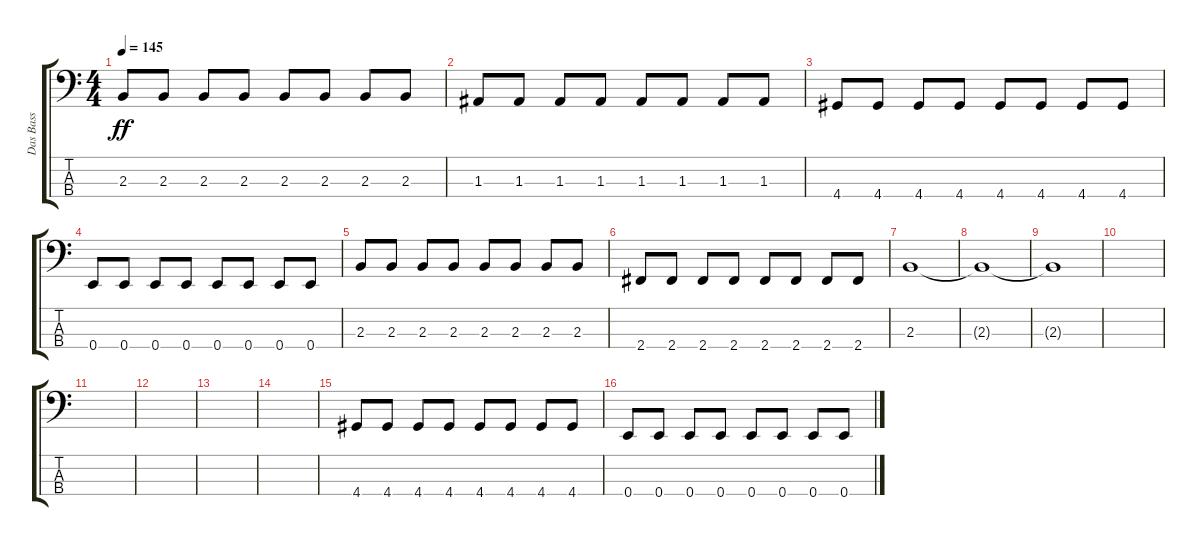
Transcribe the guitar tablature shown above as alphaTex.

\track ("Das Bass" "Das Bass") {instrument electricbassfinger}
\staff {score tabs}
\tuning (G2 D2 A1 E1) {hide}
\ts (4 4)
\tempo 145
\clef f4
\ks c
2.3.8{dy ff} 2.3.8 2.3.8 2.3.8 2.3.8 2.3.8 2.3.8 2.3.8 |
1.3.8 1.3.8 1.3.8 1.3.8 1.3.8 1.3.8 1.3.8 1.3.8 |
4.4.8 4.4.8 4.4.8 4.4.8 4.4.8 4.4.8 4.4.8 4.4.8 |
0.4.8 0.4.8 0.4.8 0.4.8 0.4.8 0.4.8 0.4.8 0.4.8 |
2.3.8 2.3.8 2.3.8 2.3.8 2.3.8 2.3.8 2.3.8 2.3.8 |
2.4.8 2.4.8 2.4.8 2.4.8 2.4.8 2.4.8 2.4.8 2.4.8 |
2.3.1 |
2.3{t}.1 |
2.3{t}.1 |
|
|
|
|
|
4.4.8 4.4.8 4.4.8 4.4.8 4.4.8 4.4.8 4.4.8 4.4.8 |
0.4.8 0.4.8 0.4.8 0.4.8 0.4.8 0.4.8 0.4.8 0.4.8
